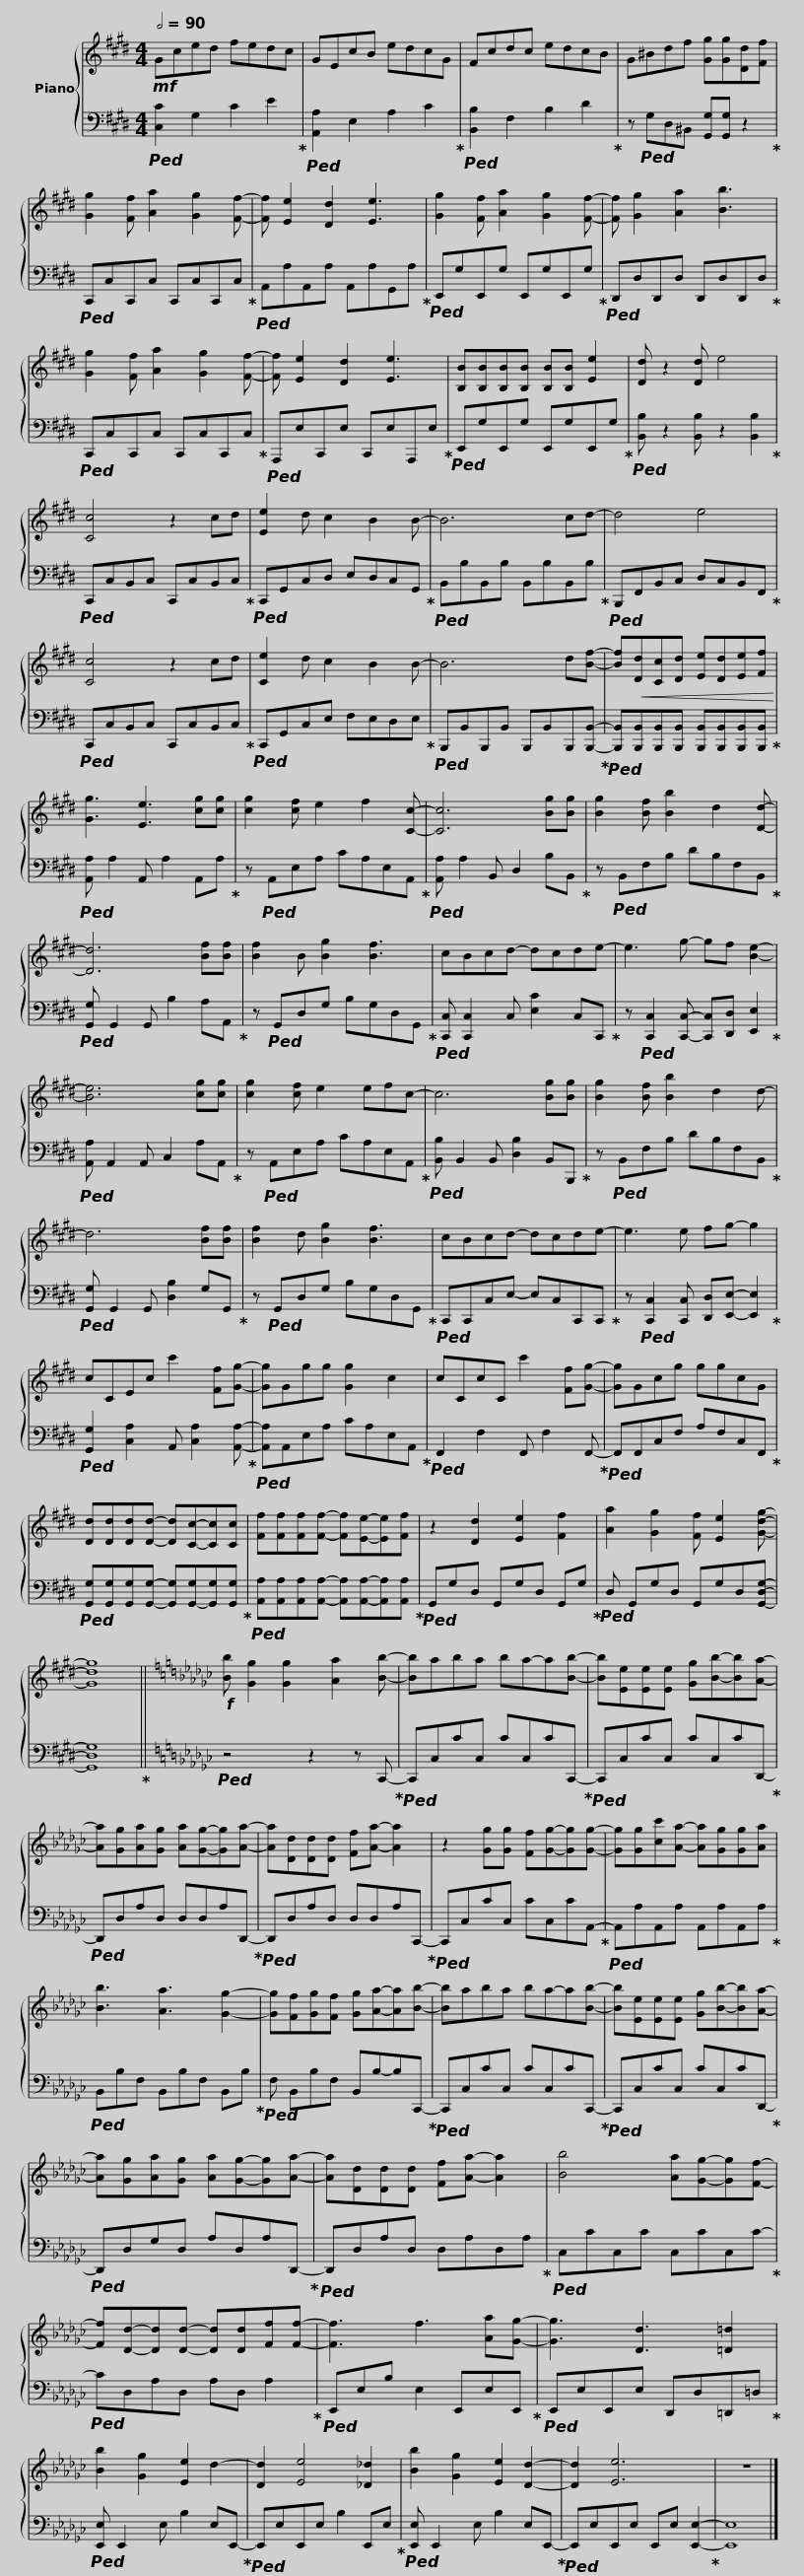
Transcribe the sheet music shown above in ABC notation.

X:1
%%score { 1 | 2 }
L:1/8
Q:1/2=90
M:4/4
I:linebreak $
K:E
V:1 treble
V:2 bass
V:1
!mf! Gced fedc | GEcB edcG | Fcdc edcB | G^Bdf [Gg][Gg][Dd][Ff] | [Gg]2 [Ff] [Aa]2 [Gg]2 [Ff]- |$ %5
 [Ff] [Ee]2 [Dd]2 [Ee]3 | [Gg]2 [Ff] [Aa]2 [Gg]2 [Ff]- | [Ff] [Gg]2 [Aa]2 [Bb]3 | [Gg]2 [Ff] [Aa]2 [Gg]2 [Ff]- | [Ff] [Ee]2 [Dd]2 [Ee]3 |$ %10
 [B,B][B,B][B,B][B,B] [B,B][B,B] [Ee]2 | [Dd] z2 [Dd] e4 | [Cc]4 z2 cd | [Ee]2 d c2 B2 B- | B6 cd- |$ %15
 d4 e4 | [Cc]4 z2 cd | [Ce]2 d c2 B2 B- | B6 d[Bf]- | [Bf]!<(![Dd][Cc][Dd] [Ee][Dd][Ee][Ff]!<)! |$ %20
 [Gg]3 [Ee]3 [cg][cg] | [cg]2 [cf] e2 f2 [Cc]- | [Cc]6 [Bg][Bg] | [Bg]2 [Bf] [Bb]2 d2 [Dd]- | [Dd]6 [Bf][Bf] |$ %25
 [Bf]2 B [Bg]2 [Bf]3 | cBcd- dcde- | e3 g- gf [Be]2- | [Be]6 [cg][cg] | [cg]2 [cf] e2 efc- |$ %30
 c6 [Bg][Bg] | [Bg]2 [Bf] [Bb]2 d2 d- | d6 [Bf][Bf] | [Bf]2 d [Bg]2 [Bf]3 | cBcd- dcde- |$ %35
 e3 e fg- g2 | cCEc c'2 [Ff][Gg]- | [Gg]Ggg [Gg]2 c2 | cCcC c'2 [Ff][Gg]- | [Gg]Gcg ggcG |$ %40
 [Dd][Dd][Dd][Dd]- [Dd][Cc]-[Cc][Cc] | [Ff][Ff][Ff][Ff]- [Ff][Ee]-[Ee][Ff] | z2 [Dd]2 [Ee]2 [Ff]2 | [Aa]2 [Gg]2 [Ff] [Ee]2 [Gdg]- | [Gdg]8 ||$ %45
[K:Gb]!f! [Bb] [Gg]2 [Gg]2 [Aa]2 [Bb]- | [Bb]aba ba-a[Bb]- | [Bb][Ee][Ee][Ee] [Gg][Bb]-[Bb][Aa]- | [Aa][Gg][Aa][Gg] [Aa][Gg]-[Gg][Aa]- |$ [Aa][Dd][Dd][Dd] [Ff][Aa]- [Aa]2 | %50
 z2 [Gg][Gg] [Ff][Gg]-[Gg][Gg]- | [Gg][Gg][cc'][Aa]- [Aa][Gg][Gg][Aa] | [Bb]3 [Aa]3 [Gg]2- |$ [Gg][Ff][Gg][Ff] [Gg][Aa]-[Aa][Bb]- | [Bb]aba ba-a[Bb]- | %55
 [Bb][Ee][Ee][Ee] [Gg][Bb]-[Bb][Aa]- | [Aa][Gg][Aa][Gg] [Aa][Gg]-[Gg][Aa]- |$ [Aa][Dd][Dd][Dd] [Ff][Aa]- [Aa]2 | [Bb]4 [Aa][Gg]-[Gg][Ff]- | [Ff][Dd]-[Dd][Dd]- [Dd][Dd][Ff][Ff]- | %60
 [Ff]3 f3 [Aa][Gg]- | [Gg]3 [Dd]3 [=D=d]2 |$ [Bb]2 [Gg]2 [Ee]2 d2- | [Dd]2 [Ee]4 [_D_d]2 | [Bb]2 [Gg]2 [Ee]2 [Dd]2- | %65
 [Dd]2 [Ee]6 | z8 |] %67
V:2
!ped! [C,C]2 G,2 C2 E2!ped-up! |!ped! [A,,A,]2 E,2 A,2 C2!ped-up! |!ped! [B,,B,]2 F,2 B,2 D2!ped-up! | z!ped! G,D,^B,, [G,,G,][G,,G,] z2!ped-up! |!ped! C,,C,C,,C, C,,C,C,,C,!ped-up! |$ %5
!ped! A,,A,A,,A, A,,A,G,,A,!ped-up! |!ped! E,,G,E,,G, E,,G,E,,G,!ped-up! |!ped! D,,D,D,,D, D,,D,D,,D,!ped-up! |!ped! C,,C,C,,C, C,,C,C,,C,!ped-up! |!ped! A,,,E,C,,E, C,,E,A,,,E,!ped-up! |$ %10
!ped! E,,G,E,,G, E,,G,E,,G,!ped-up! |!ped! [B,,B,] z2 [B,,B,] z2 [B,,B,]2!ped-up! |!ped! C,,C,B,,C, C,,C,B,,C,!ped-up! |!ped! C,,G,,C,D, E,D,C,G,,!ped-up! |!ped! B,,B,B,,B, B,,B,B,,B,!ped-up! |$ %15
!ped! B,,,F,,B,,C, D,C,B,,F,,!ped-up! |!ped! C,,C,B,,C, C,,C,B,,C,!ped-up! |!ped! C,,G,,C,E, F,E,D,E,!ped-up! |!ped! B,,,B,,B,,,B,, B,,,B,,B,,,[B,,,B,,]-!ped-up! |!ped! [B,,,B,,][B,,,B,,][B,,,B,,][B,,,B,,] [B,,,B,,][B,,,B,,][B,,,B,,][B,,,B,,]!ped-up! |$ %20
!ped! [A,,A,] A,2 A,, A,2 A,,A,!ped-up! | z!ped! A,,E,A, CA,E,A,,!ped-up! |!ped! [A,,A,] A,2 B,, D,2 B,B,,!ped-up! | z!ped! B,,F,B, DB,F,B,,!ped-up! |!ped! [G,,G,] G,,2 G,, B,2 A,A,,!ped-up! |$ %25
 z!ped! G,,D,G, B,G,D,G,,!ped-up! |!ped! [C,,C,] [C,,C,]2 C, [E,C]2 C,C,,!ped-up! | z!ped! [C,,C,]2 [C,,C,]- [C,,C,][D,,D,] [E,,E,]2!ped-up! |!ped! [A,,A,] A,,2 A,, C,2 A,A,,!ped-up! | z!ped! A,,E,A, CA,E,A,,!ped-up! |$ %30
!ped! [B,,B,] B,,2 B,, [D,B,]2 B,,B,,,!ped-up! | z!ped! B,,F,B, DB,F,B,,!ped-up! |!ped! [G,,G,] G,,2 G,, [D,B,]2 G,G,,!ped-up! | z!ped! G,,D,G, B,G,D,G,,!ped-up! |!ped! C,,C,,C,E,- E,C,C,,C,,!ped-up! |$ %35
 z!ped! [C,,C,]2 [C,,C,] [D,,D,][E,,E,]- [E,,E,]2!ped-up! |!ped! [G,,G,]2 [C,A,]2 A,, [C,A,]2 [A,,A,]-!ped-up! |!ped! [A,,A,]A,,E,A, CA,E,A,,!ped-up! |!ped! F,,2 F,2 F,, F,2 F,,-!ped-up! |!ped! F,,F,,C,F, A,F,C,F,,!ped-up! |$ %40
!ped! [G,,G,][G,,G,][G,,G,][G,,G,]- [G,,G,][G,,-G,][G,,G,][G,,G,]!ped-up! |!ped! [A,,A,][A,,A,][A,,A,][A,,A,]- [A,,A,][A,,A,]-[A,,A,][A,,A,]!ped-up! |!ped! G,,G,D, G,,G,D, G,,G,!ped-up! |!ped!D, G,,G,D, G,,G,D,[G,,D,G,]- | [G,,D,G,]8!ped-up! ||$ %45
[K:Gb]!ped! z4 z2 z C,,-!ped-up! |!ped! C,,C,CC, CC,CC,,-!ped-up! |!ped! C,,C,CC, CC,CD,,-!ped-up! |!ped! D,,D,A,D, D,D,A,D,,-!ped-up! |$!ped! D,,D,A,D, D,D,A,C,,-!ped-up! | %50
!ped! C,,C,CC, CC,CA,,-!ped-up! |!ped! A,,A,A,,A, A,,A,A,,A,!ped-up! |!ped! B,,B,F, B,,B,F, B,,B,!ped-up! |$!ped! F, B,,B,F, B,,B,-B,C,,-!ped-up! |!ped! C,,C,CC, CC,CC,,-!ped-up! | %55
!ped! C,,C,CC, CC,CD,,-!ped-up! |!ped! D,,D,G,D, A,D,A,D,,-!ped-up! |$!ped! D,,D,A,D, D,A,D,A,!ped-up! |!ped! C,CC,C C,CC,C-!ped-up! |!ped! CD,A,D, A,D, A,2!ped-up! | %60
!ped! E,,E,B, E,2 E,,E,E,,!ped-up! |!ped! E,,E,E,,E, D,,D,=D,,=D,!ped-up! |$!ped! [E,,E,] E,,2 E, B,2 E,E,,-!ped-up! |!ped! E,,E,E,,E, B,2 E,,E,!ped-up! |!ped! [E,,E,] E,,2 E, B,2 E,E,,-!ped-up! | %65
!ped! E,,E,E,,E, E,,E, [E,,E,]2-!ped-up! | [E,,E,]8 |] %67
